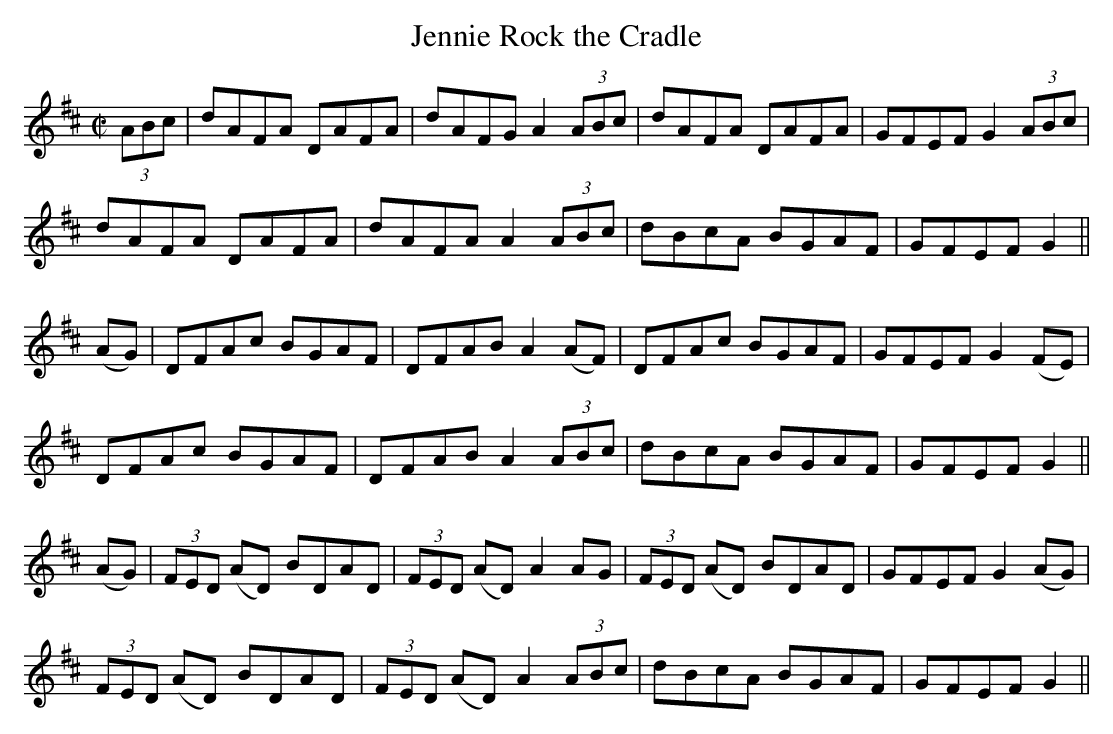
X:1
T: Jennie Rock the Cradle
M: C|
L: 1/8
K: D
(3ABc|dAFA DAFA|dAFGA2(3ABc|dAFA DAFA|GFEFG2(3ABc|
dAFA DAFA|dAFAA2(3ABc|dBcA BGAF|GFEFG2||
(AG)|DFAc BGAF|DFABA2(AF)|DFAc BGAF|GFEFG2(FE)|
DFAc BGAF|DFABA2(3ABc|dBcA BGAF|GFEFG2||
(AG)|(3FED (AD) BDAD|(3FED (AD)A2AG|(3FED (AD) BDAD|GFEFG2(AG)|
(3FED (AD) BDAD|(3FED (AD)A2(3ABc|dBcA BGAF|GFEFG2||
